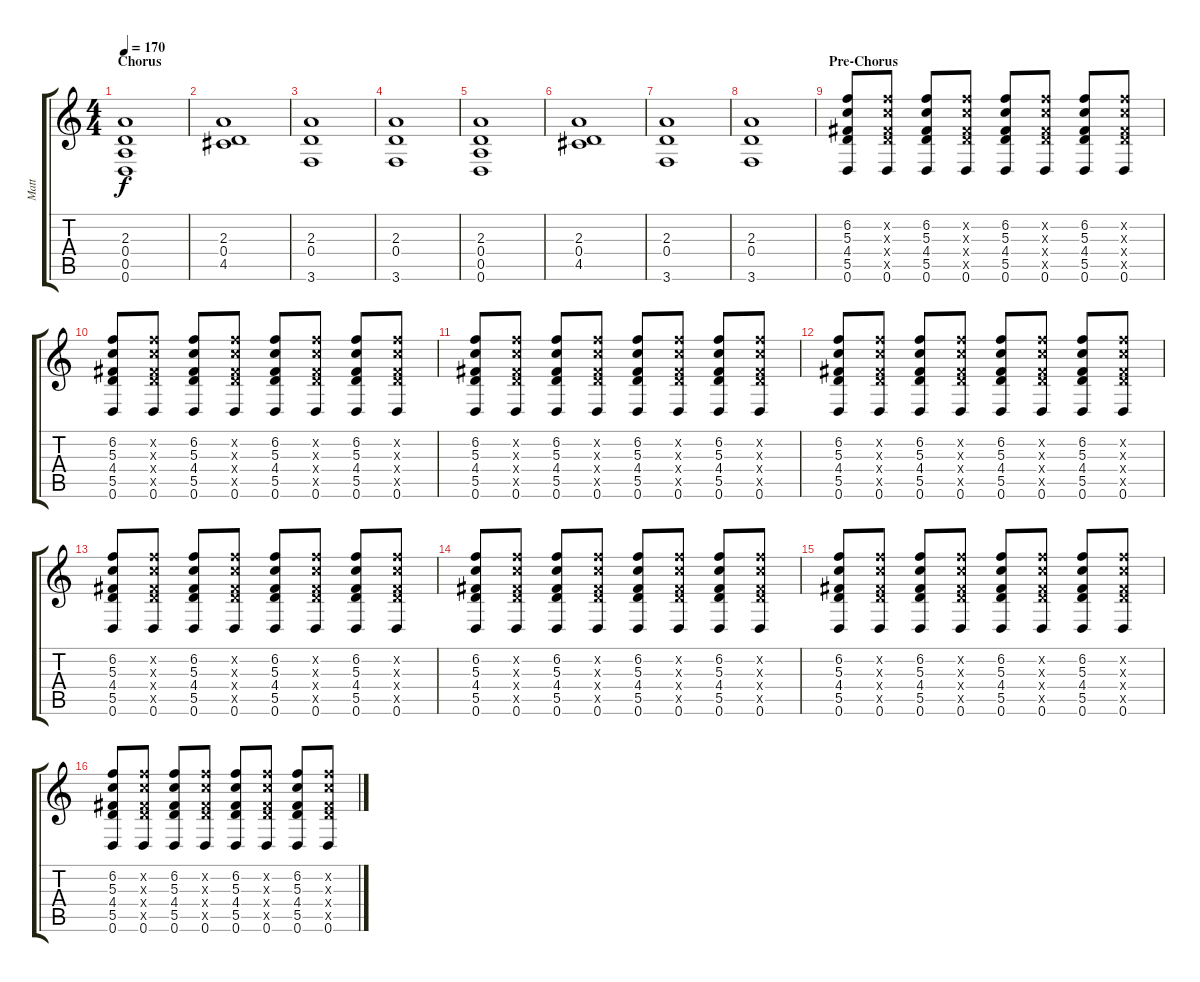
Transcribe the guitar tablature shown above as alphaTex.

\track ("Matt" "Matt") {instrument overdrivenguitar}
\staff {score tabs}
\tuning (E4 B3 G3 D3 A2 D2) {hide}
\ts (4 4)
\section ("" "Chorus")
\tempo 170
\clef g2
\ks c
(2.3 0.4 0.5 0.6).1{dy f} |
(2.3 0.4 4.5).1 |
(2.3 0.4 3.6).1 |
(2.3 0.4 3.6).1 |
(2.3 0.4 0.5 0.6).1 |
(2.3 0.4 4.5).1 |
(2.3 0.4 3.6).1 |
(2.3 0.4 3.6).1 |
\section ("" "Pre-Chorus")
(6.2 5.3 4.4 5.5 0.6).8 (6.2{x} 5.3{x} 4.4{x} 5.5{x} 0.6).8 (6.2 5.3 4.4 5.5 0.6).8 (6.2{x} 5.3{x} 4.4{x} 5.5{x} 0.6).8 (6.2 5.3 4.4 5.5 0.6).8 (6.2{x} 5.3{x} 4.4{x} 5.5{x} 0.6).8 (6.2 5.3 4.4 5.5 0.6).8 (6.2{x} 5.3{x} 4.4{x} 5.5{x} 0.6).8 |
(6.2 5.3 4.4 5.5 0.6).8 (6.2{x} 5.3{x} 4.4{x} 5.5{x} 0.6).8 (6.2 5.3 4.4 5.5 0.6).8 (6.2{x} 5.3{x} 4.4{x} 5.5{x} 0.6).8 (6.2 5.3 4.4 5.5 0.6).8 (6.2{x} 5.3{x} 4.4{x} 5.5{x} 0.6).8 (6.2 5.3 4.4 5.5 0.6).8 (6.2{x} 5.3{x} 4.4{x} 5.5{x} 0.6).8 |
(6.2 5.3 4.4 5.5 0.6).8 (6.2{x} 5.3{x} 4.4{x} 5.5{x} 0.6).8 (6.2 5.3 4.4 5.5 0.6).8 (6.2{x} 5.3{x} 4.4{x} 5.5{x} 0.6).8 (6.2 5.3 4.4 5.5 0.6).8 (6.2{x} 5.3{x} 4.4{x} 5.5{x} 0.6).8 (6.2 5.3 4.4 5.5 0.6).8 (6.2{x} 5.3{x} 4.4{x} 5.5{x} 0.6).8 |
(6.2 5.3 4.4 5.5 0.6).8 (6.2{x} 5.3{x} 4.4{x} 5.5{x} 0.6).8 (6.2 5.3 4.4 5.5 0.6).8 (6.2{x} 5.3{x} 4.4{x} 5.5{x} 0.6).8 (6.2 5.3 4.4 5.5 0.6).8 (6.2{x} 5.3{x} 4.4{x} 5.5{x} 0.6).8 (6.2 5.3 4.4 5.5 0.6).8 (6.2{x} 5.3{x} 4.4{x} 5.5{x} 0.6).8 |
(6.2 5.3 4.4 5.5 0.6).8 (6.2{x} 5.3{x} 4.4{x} 5.5{x} 0.6).8 (6.2 5.3 4.4 5.5 0.6).8 (6.2{x} 5.3{x} 4.4{x} 5.5{x} 0.6).8 (6.2 5.3 4.4 5.5 0.6).8 (6.2{x} 5.3{x} 4.4{x} 5.5{x} 0.6).8 (6.2 5.3 4.4 5.5 0.6).8 (6.2{x} 5.3{x} 4.4{x} 5.5{x} 0.6).8 |
(6.2 5.3 4.4 5.5 0.6).8 (6.2{x} 5.3{x} 4.4{x} 5.5{x} 0.6).8 (6.2 5.3 4.4 5.5 0.6).8 (6.2{x} 5.3{x} 4.4{x} 5.5{x} 0.6).8 (6.2 5.3 4.4 5.5 0.6).8 (6.2{x} 5.3{x} 4.4{x} 5.5{x} 0.6).8 (6.2 5.3 4.4 5.5 0.6).8 (6.2{x} 5.3{x} 4.4{x} 5.5{x} 0.6).8 |
(6.2 5.3 4.4 5.5 0.6).8 (6.2{x} 5.3{x} 4.4{x} 5.5{x} 0.6).8 (6.2 5.3 4.4 5.5 0.6).8 (6.2{x} 5.3{x} 4.4{x} 5.5{x} 0.6).8 (6.2 5.3 4.4 5.5 0.6).8 (6.2{x} 5.3{x} 4.4{x} 5.5{x} 0.6).8 (6.2 5.3 4.4 5.5 0.6).8 (6.2{x} 5.3{x} 4.4{x} 5.5{x} 0.6).8 |
(6.2 5.3 4.4 5.5 0.6).8 (6.2{x} 5.3{x} 4.4{x} 5.5{x} 0.6).8 (6.2 5.3 4.4 5.5 0.6).8 (6.2{x} 5.3{x} 4.4{x} 5.5{x} 0.6).8 (6.2 5.3 4.4 5.5 0.6).8 (6.2{x} 5.3{x} 4.4{x} 5.5{x} 0.6).8 (6.2 5.3 4.4 5.5 0.6).8 (6.2{x} 5.3{x} 4.4{x} 5.5{x} 0.6).8
